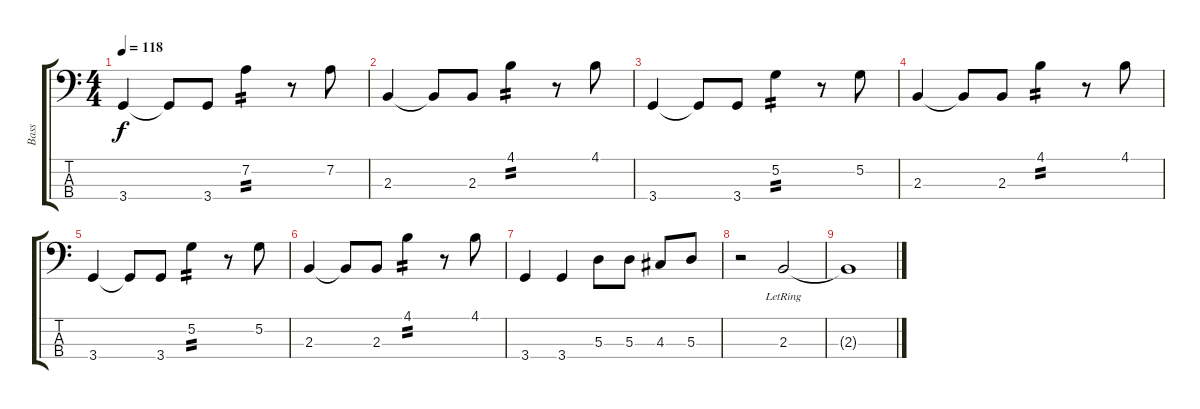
\track ("Bass" "Bass") {instrument electricbassfinger}
\staff {score tabs}
\tuning (G2 D2 A1 E1) {hide}
\ts (4 4)
\tempo 118
\clef f4
\ks c
3.4.4{dy f} 3.4{t}.8 3.4.8 7.2.4{tp 2} r.8 7.2.8 |
2.3.4 2.3{t}.8 2.3.8 4.1.4{tp 2} r.8 4.1.8 |
3.4.4 3.4{t}.8 3.4.8 5.2.4{tp 2} r.8 5.2.8 |
2.3.4 2.3{t}.8 2.3.8 4.1.4{tp 2} r.8 4.1.8 |
3.4.4 3.4{t}.8 3.4.8 5.2.4{tp 2} r.8 5.2.8 |
2.3.4 2.3{t}.8 2.3.8 4.1.4{tp 2} r.8 4.1.8 |
3.4.4 3.4.4 5.3.8 5.3.8 4.3.8 5.3.8 |
r.2 2.3{lr}.2 |
2.3{t}.1
